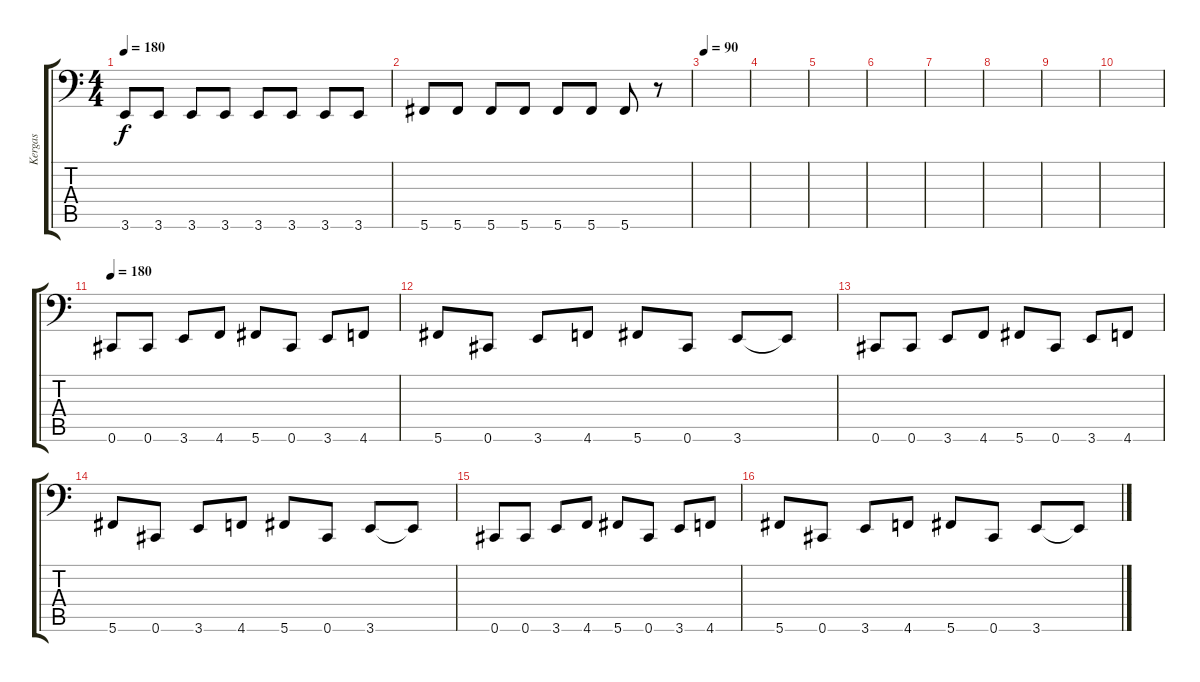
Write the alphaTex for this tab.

\track ("Kergas" "Kergas") {instrument electricbassfinger}
\staff {score tabs}
\tuning (Eb3 Bb2 Gb2 Db2 Ab1 Db1) {hide}
\ts (4 4)
\tempo 180
\clef f4
\ks c
3.6.8{dy f} 3.6.8 3.6.8 3.6.8 3.6.8 3.6.8 3.6.8 3.6.8 |
5.6.8 5.6.8 5.6.8 5.6.8 5.6.8 5.6.8 5.6.8 r.8 |
\tempo 90
|
|
|
|
|
|
|
|
\tempo 180
0.6.8 0.6.8 3.6.8 4.6.8 5.6.8 0.6.8 3.6.8 4.6.8 |
5.6.8 0.6.8 3.6.8 4.6.8 5.6.8 0.6.8 3.6.8 3.6{t}.8 |
0.6.8 0.6.8 3.6.8 4.6.8 5.6.8 0.6.8 3.6.8 4.6.8 |
5.6.8 0.6.8 3.6.8 4.6.8 5.6.8 0.6.8 3.6.8 3.6{t}.8 |
0.6.8 0.6.8 3.6.8 4.6.8 5.6.8 0.6.8 3.6.8 4.6.8 |
5.6.8 0.6.8 3.6.8 4.6.8 5.6.8 0.6.8 3.6.8 3.6{t}.8
